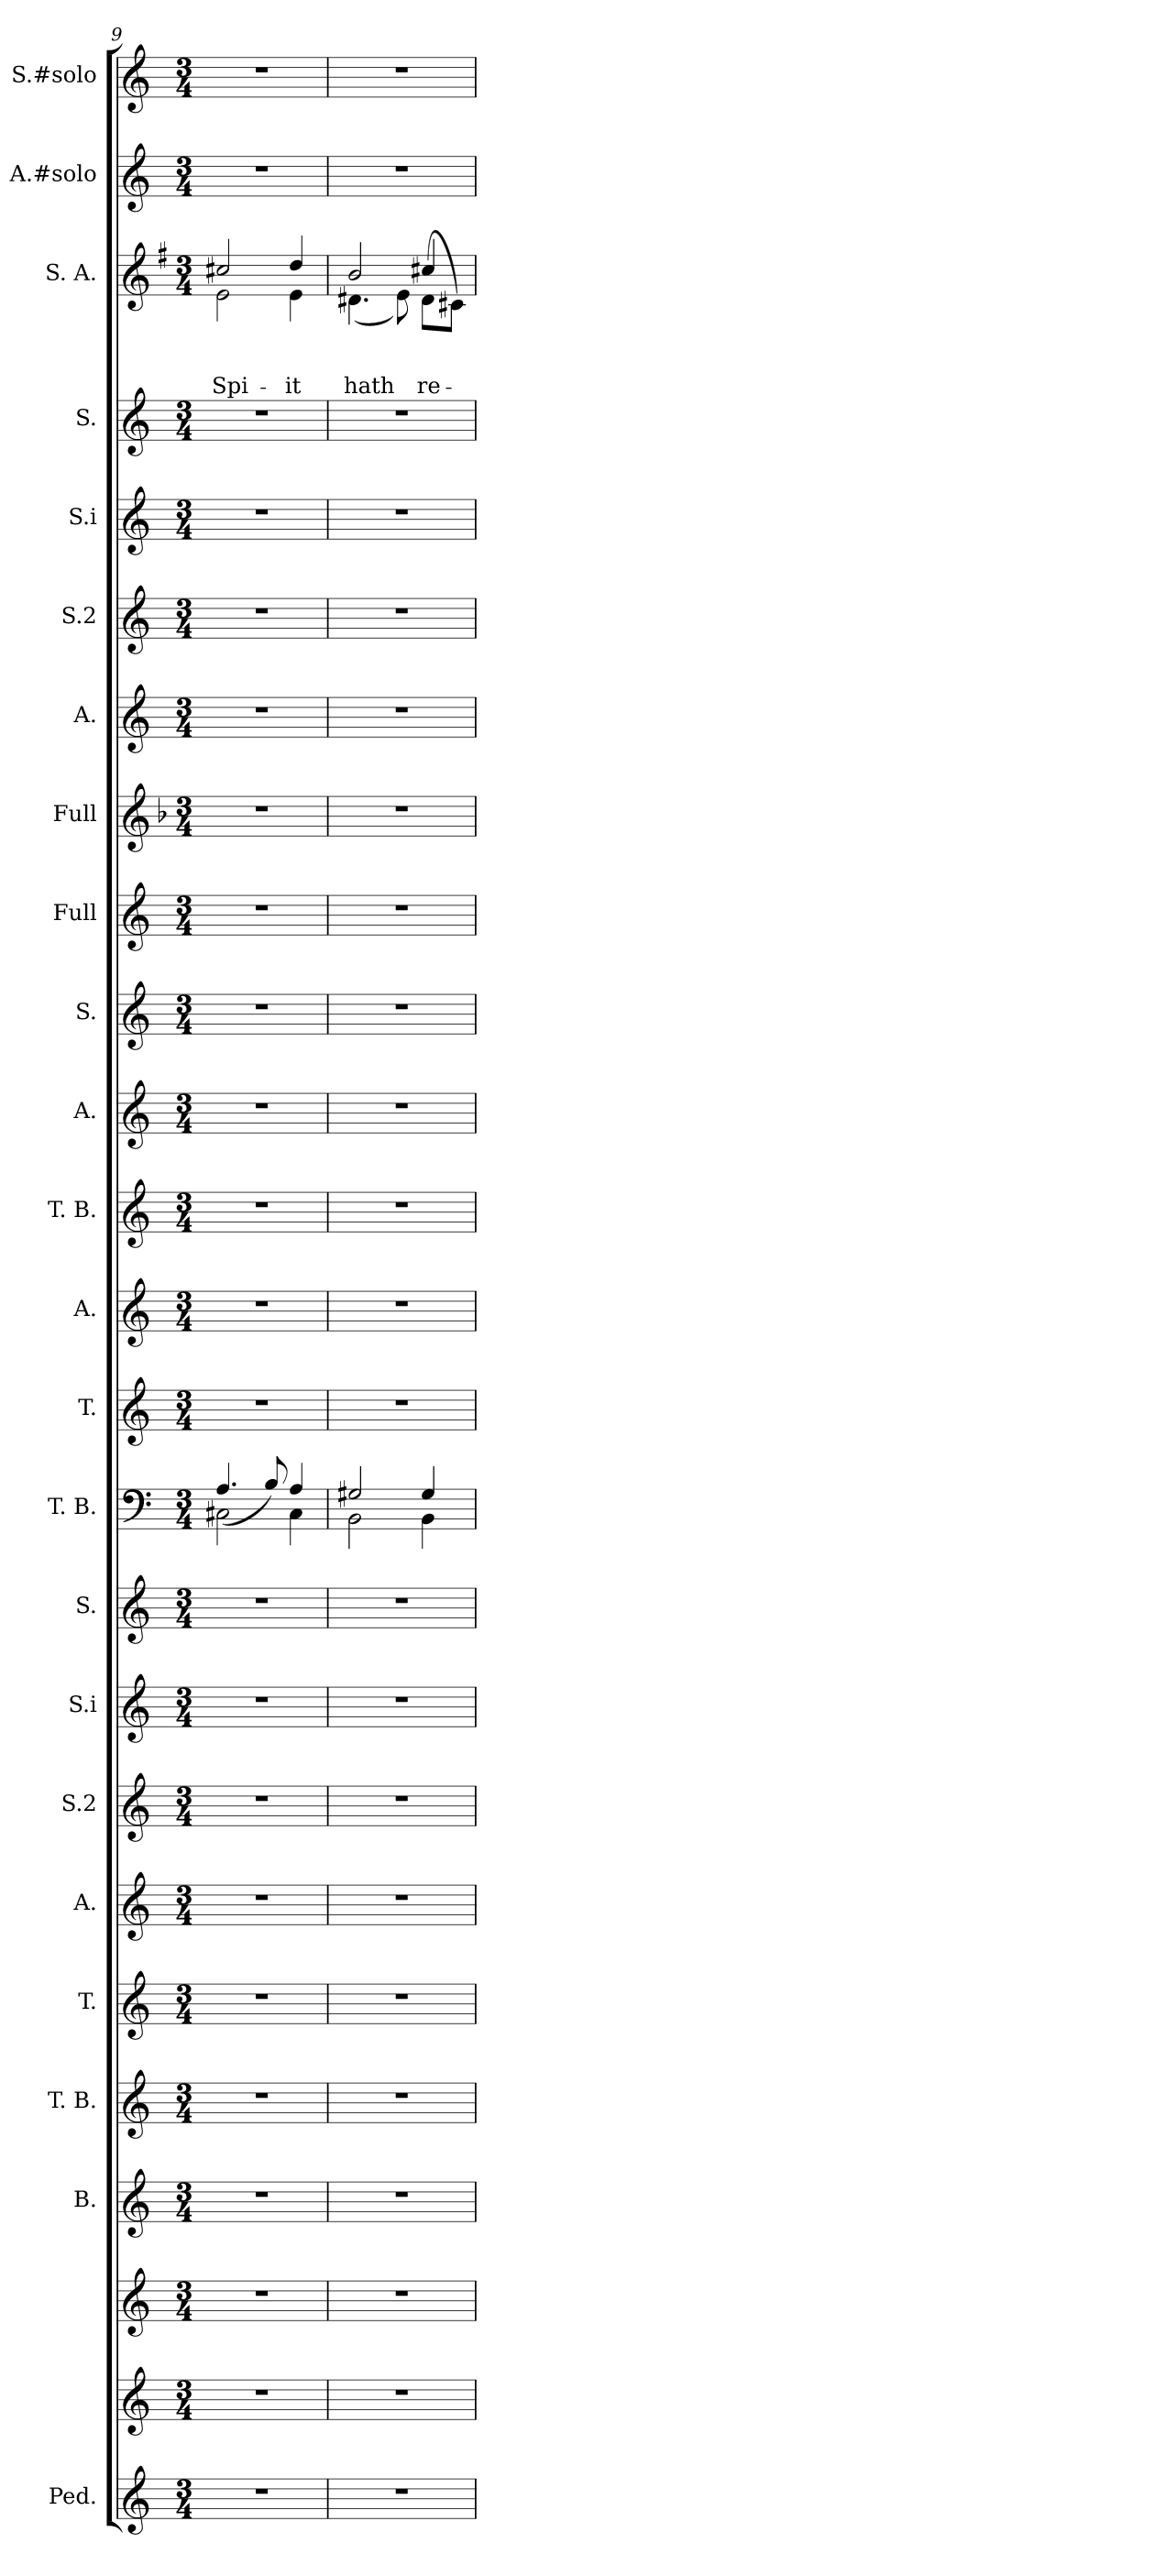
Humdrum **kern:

**kern	**kern	**kern	**kern	**kern	**kern	**kern	**kern	**kern	**kern	**kern	**kern	**kern	**kern	**kern	**kern	**kern	**kern	**kern	**kern	**kern	**kern	**kern	**text	**text	**text	**kern	**kern
*part25	*part24	*part23	*part22	*part21	*part20	*part19	*part18	*part17	*part16	*part15	*part14	*part13	*part12	*part11	*part10	*part9	*part8	*part7	*part6	*part5	*part4	*part3	*part3	*part3	*part3	*part2	*part1
*staff25	*staff24	*staff23	*staff22	*staff21	*staff20	*staff19	*staff18	*staff17	*staff16	*staff15	*staff14	*staff13	*staff12	*staff11	*staff10	*staff9	*staff8	*staff7	*staff6	*staff5	*staff4	*staff3	*staff3	*staff3	*staff3	*staff2	*staff1
*I"Ped.	*	*	*I"B.	*I"T. B.	*I"T.	*I"A.	*I"S.2	*I"S.i	*I"S.	*I"T. B.	*I"T.	*I"A.	*I"T. B.	*I"A.	*I"S.	*I"Full	*I"Full	*I"A.	*I"S.2	*I"S.i	*I"S.	*I"S. A.	*	*	*	*I"A.#solo	*I"S.#solo
*I'Ped.	*	*	*	*I'T. B.	*I'T.	*I'A.	*I'S.2	*I'S.i	*I'S.	*I'T. B.	*I'T.	*	*I'T. B.	*I'A.	*I'S.	*	*	*I'A.	*I'S.2	*I'S.i	*I'S.	*I'S. A.	*	*	*	*I'A.#solo	*I'S.#solo
*clefG2	*clefG2	*clefG2	*clefG2	*clefG2	*clefG2	*clefG2	*clefG2	*clefG2	*clefG2	*clefF4	*clefG2	*clefG2	*clefG2	*clefG2	*clefG2	*clefG2	*clefG2	*clefG2	*clefG2	*clefG2	*clefG2	*clefG2	*	*	*	*clefG2	*clefG2
*	*	*	*	*	*	*	*	*	*	*	*	*	*	*	*	*	*ITrd3c5	*	*	*	*	*	*	*	*	*	*
*k[]	*k[]	*k[]	*k[]	*k[]	*k[]	*k[]	*k[]	*k[]	*k[]	*k[]	*k[]	*k[]	*k[]	*k[]	*k[]	*k[]	*k[]	*k[]	*k[]	*k[]	*k[]	*k[f#]	*	*	*	*k[]	*k[]
*C:	*C:	*C:	*C:	*C:	*C:	*C:	*C:	*C:	*C:	*C:	*C:	*C:	*C:	*C:	*C:	*C:	*C:	*C:	*C:	*C:	*C:	*G:	*	*	*	*C:	*C:
*M3/4	*M3/4	*M3/4	*M3/4	*M3/4	*M3/4	*M3/4	*M3/4	*M3/4	*M3/4	*M3/4	*M3/4	*M3/4	*M3/4	*M3/4	*M3/4	*M3/4	*M3/4	*M3/4	*M3/4	*M3/4	*M3/4	*M3/4	*	*	*	*M3/4	*M3/4
=9	=9	=9	=9	=9	=9	=9	=9	=9	=9	=9	=9	=9	=9	=9	=9	=9	=9	=9	=9	=9	=9	=9	=9	=9	=9	=9	=9
*	*	*	*	*	*	*	*	*	*	*^	*	*	*	*	*	*	*	*	*	*	*	*^	*	*	*	*	*
!	!	!	!	!	!	!	!	!	!	!	!	!	!	!	!	!	!	!	!	!	!	!	!	!	!	!	!LO:LY:b	!	!
2.r	2.r	2.r	2.r	2.r	2.r	2.r	2.r	2.r	2.r	2C#X\	(>4.A/	2.r	2.r	2.r	2.r	2.r	2.r	2.r	2.r	2.r	2.r	2.r	2cc#X/	2e\	.	.	Spi-	2.r	2.r
.	.	.	.	.	.	.	.	.	.	.	8B/)	.	.	.	.	.	.	.	.	.	.	.	.	.	.	.	.	.	.
!	!	!	!	!	!	!	!	!	!	!	!	!	!	!	!	!	!	!	!	!	!	!	!	!	!	!	!LO:LY:b	!	!
.	.	.	.	.	.	.	.	.	.	4C#\	4A/	.	.	.	.	.	.	.	.	.	.	.	4dd/	4e\	.	.	-it	.	.
=10	=10	=10	=10	=10	=10	=10	=10	=10	=10	=10	=10	=10	=10	=10	=10	=10	=10	=10	=10	=10	=10	=10	=10	=10	=10	=10	=10	=10	=10
!	!	!	!	!	!	!	!	!	!	!	!	!	!	!	!	!	!	!	!	!	!	!	!	!	!	!	!LO:LY:b	!	!
2.r	2.r	2.r	2.r	2.r	2.r	2.r	2.r	2.r	2.r	2G#X/	2BB\	2.r	2.r	2.r	2.r	2.r	2.r	2.r	2.r	2.r	2.r	2.r	2b/	(<4.d#X\	.	.	-hath	2.r	2.r
.	.	.	.	.	.	.	.	.	.	.	.	.	.	.	.	.	.	.	.	.	.	.	.	8e\)	.	.	.	.	.
!	!	!	!	!	!	!	!	!	!	!	!	!	!	!	!	!	!	!	!	!	!	!	!	!	!	!	!LO:LY:b	!	!
.	.	.	.	.	.	.	.	.	.	4G#/	4BB\	.	.	.	.	.	.	.	.	.	.	.	(<8d#\L	4cc#X/	.	.	re-	.	.
.	.	.	.	.	.	.	.	.	.	.	.	.	.	.	.	.	.	.	.	.	.	.	8c#X\J)	.	.	.	.	.	.
*	*	*	*	*	*	*	*	*	*	*v	*v	*	*	*	*	*	*	*	*	*	*	*	*v	*v	*	*	*	*	*
=	=	=	=	=	=	=	=	=	=	=	=	=	=	=	=	=	=	=	=	=	=	=	=	=	=	=	=
*-	*-	*-	*-	*-	*-	*-	*-	*-	*-	*-	*-	*-	*-	*-	*-	*-	*-	*-	*-	*-	*-	*-	*-	*-	*-	*-	*-
